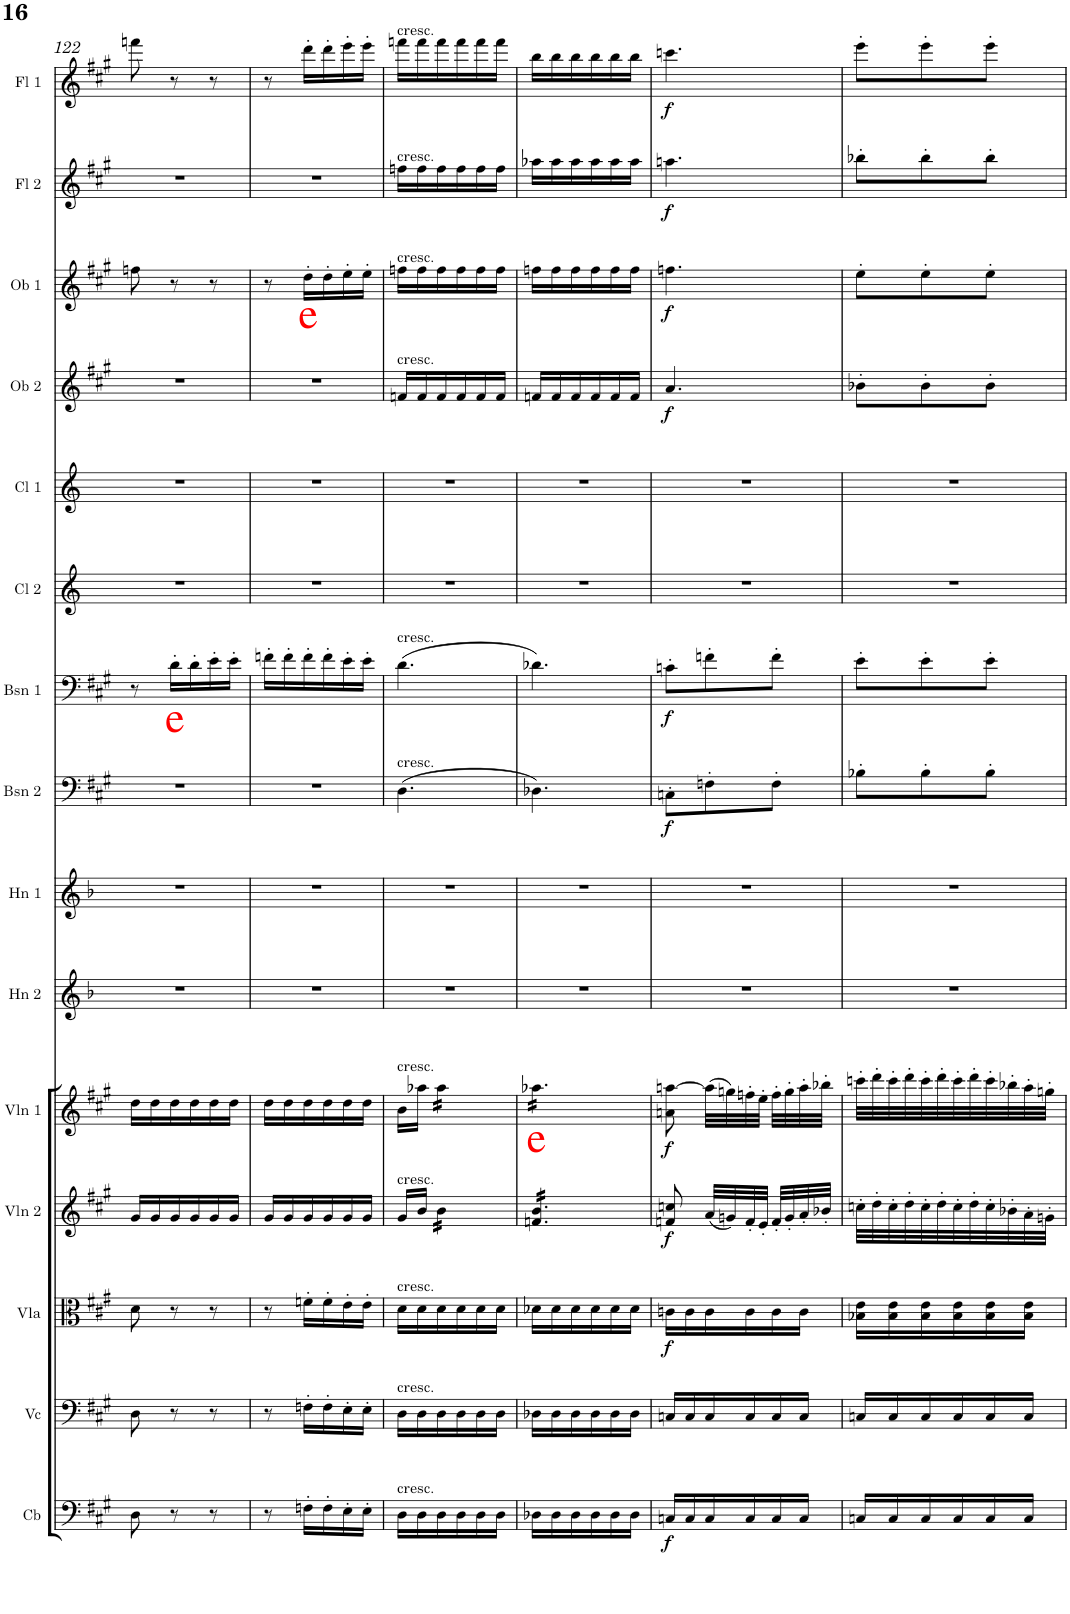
**kern	**dynam	**kern	**kern	**dynam	**kern	**dynam	**kern	**text	**dynam	**kern	**kern	**kern	**dynam	**kern	**text	**dynam	**kern	**kern	**kern	**dynam	**kern	**text	**dynam	**kern	**dynam	**kern	**dynam
*part15	*part15	*part14	*part13	*part13	*part12	*part12	*part11	*part11	*part11	*part10	*part9	*part8	*part8	*part7	*part7	*part7	*part6	*part5	*part4	*part4	*part3	*part3	*part3	*part2	*part2	*part1	*part1
*staff15	*staff15	*staff14	*staff13	*staff13	*staff12	*staff12	*staff11	*staff11	*staff11	*staff10	*staff9	*staff8	*staff8	*staff7	*staff7	*staff7	*staff6	*staff5	*staff4	*staff4	*staff3	*staff3	*staff3	*staff2	*staff2	*staff1	*staff1
*I"Contrabass	*	*I"Violoncello	*I"Viola	*	*I"Violin 2	*	*I"Violin 1	*	*	*I"E Horn 2 (orig. E and A)	*I"E Horn 1 (orig. E and A)	*I"Bassoon 2	*	*I"Bassoon 1	*	*	*I"A Clarinet 2	*I"A Clarinet 1	*I"Oboe 2	*	*I"Oboe 1	*	*	*I"Flute 2	*	*I"Flute 1	*
*I'Cb	*	*I'Vc	*I'Vla	*	*I'Vln 2	*	*I'Vln 1	*	*	*I'Hn 2	*I'Hn 1	*I'Bsn 2	*	*I'Bsn 1	*	*	*I'Cl 2	*I'Cl 1	*I'Ob 2	*	*I'Ob 1	*	*	*I'Fl 2	*	*I'Fl 1	*
!!LO:PB:g=z
*clefF4	*	*clefF4	*clefC3	*	*clefG2	*	*clefG2	*	*	*clefG2	*clefG2	*clefF4	*	*clefF4	*	*	*clefG2	*clefG2	*clefG2	*	*clefG2	*	*	*clefG2	*	*clefG2	*
*Trd7c12	*	*	*	*	*	*	*	*	*	*Trd5c8	*Trd5c8	*	*	*	*	*	*Trd2c3	*Trd2c3	*	*	*	*	*	*	*	*	*
*k[f#c#g#]	*	*k[f#c#g#]	*k[f#c#g#]	*	*k[f#c#g#]	*	*k[f#c#g#]	*	*	*k[b-]	*k[b-]	*k[f#c#g#]	*	*k[f#c#g#]	*	*	*k[]	*k[]	*k[f#c#g#]	*	*k[f#c#g#]	*	*	*k[f#c#g#]	*	*k[f#c#g#]	*
*M3/8	*	*M3/8	*M3/8	*	*M3/8	*	*M3/8	*	*	*M3/8	*M3/8	*M3/8	*	*M3/8	*	*	*M3/8	*M3/8	*M3/8	*	*M3/8	*	*	*M3/8	*	*M3/8	*
=122	=122	=122	=122	=122	=122	=122	=122	=122	=122	=122	=122	=122	=122	=122	=122	=122	=122	=122	=122	=122	=122	=122	=122	=122	=122	=122	=122
8D\	.	8D\	8d\	.	16g#/LL	.	16dd\LL	.	.	4.r	4.r	4.r	.	8r	.	.	4.r	4.r	4.r	.	8ffn\	.	.	4.r	.	8fffn\	.
.	.	.	.	.	16g#/	.	16dd\	.	.	.	.	.	.	.	.	.	.	.	.	.	.	.	.	.	.	.	.
!	!	!	!	!	!	!	!	!	!	!	!	!	!	!	!LO:LY:b:color=#FF0000	!	!	!	!	!	!	!	!	!	!	!	!
8r	.	8r	8r	.	16g#/	.	16dd\	.	.	.	.	.	.	16d'\LL	e	.	.	.	.	.	8r	.	.	.	.	8r	.
.	.	.	.	.	16g#/	.	16dd\	.	.	.	.	.	.	16d'\	.	.	.	.	.	.	.	.	.	.	.	.	.
8r	.	8r	8r	.	16g#/	.	16dd\	.	.	.	.	.	.	16e'\	.	.	.	.	.	.	8r	.	.	.	.	8r	.
.	.	.	.	.	16g#/JJ	.	16dd\JJ	.	.	.	.	.	.	16e'\JJ	.	.	.	.	.	.	.	.	.	.	.	.	.
=123	=123	=123	=123	=123	=123	=123	=123	=123	=123	=123	=123	=123	=123	=123	=123	=123	=123	=123	=123	=123	=123	=123	=123	=123	=123	=123	=123
8r	.	8r	8r	.	16g#/LL	.	16dd\LL	.	.	4.r	4.r	4.r	.	16fn'\LL	.	.	4.r	4.r	4.r	.	8r	.	.	4.r	.	8r	.
.	.	.	.	.	16g#/	.	16dd\	.	.	.	.	.	.	16f'\	.	.	.	.	.	.	.	.	.	.	.	.	.
!	!	!	!	!	!	!	!	!	!	!	!	!	!	!	!	!	!	!	!	!	!	!LO:LY:b:color=#FF0000	!	!	!	!	!
16Fn'\LL	.	16Fn'\LL	16fn'\LL	.	16g#/	.	16dd\	.	.	.	.	.	.	16f'\	.	.	.	.	.	.	16dd'\LL	e	.	.	.	16ddd'\LL	.
16F'\	.	16F'\	16f'\	.	16g#/	.	16dd\	.	.	.	.	.	.	16f'\	.	.	.	.	.	.	16dd'\	.	.	.	.	16ddd'\	.
16E'\	.	16E'\	16e'\	.	16g#/	.	16dd\	.	.	.	.	.	.	16e'\	.	.	.	.	.	.	16ee'\	.	.	.	.	16eee'\	.
16E'\JJ	.	16E'\JJ	16e'\JJ	.	16g#/JJ	.	16dd\JJ	.	.	.	.	.	.	16e'\JJ	.	.	.	.	.	.	16ee'\JJ	.	.	.	.	16eee'\JJ	.
=124	=124	=124	=124	=124	=124	=124	=124	=124	=124	=124	=124	=124	=124	=124	=124	=124	=124	=124	=124	=124	=124	=124	=124	=124	=124	=124	=124
!	!	!	!	!	!	!	!	!	!	!	!	!	!	!	!	!	!	!	!	!	!	!	!	!	!	!LO:TX:a:t=cresc.	!
!	!	!	!	!	!	!	!	!	!	!	!	!	!	!	!	!	!	!	!	!	!	!	!	!LO:TX:a:t=cresc.	!	!	!
!	!	!	!	!	!	!	!	!	!	!	!	!	!	!	!	!	!	!	!	!	!LO:TX:a:t=cresc.	!	!	!	!	!	!
!	!	!	!	!	!	!	!	!	!	!	!	!	!	!	!	!	!	!	!LO:TX:a:t=cresc.	!	!	!	!	!	!	!	!
!	!	!	!	!	!	!	!	!	!	!	!	!	!	!LO:TX:a:t=cresc.	!	!	!	!	!	!	!	!	!	!	!	!	!
!	!	!	!	!	!	!	!	!	!	!	!	!LO:TX:a:t=cresc.	!	!	!	!	!	!	!	!	!	!	!	!	!	!	!
!	!	!	!	!	!	!	!LO:TX:a:t=cresc.	!	!	!	!	!	!	!	!	!	!	!	!	!	!	!	!	!	!	!	!
!	!	!	!	!	!LO:TX:a:t=cresc.	!	!	!	!	!	!	!	!	!	!	!	!	!	!	!	!	!	!	!	!	!	!
!	!	!	!LO:TX:a:t=cresc.	!	!	!	!	!	!	!	!	!	!	!	!	!	!	!	!	!	!	!	!	!	!	!	!
!	!	!LO:TX:a:t=cresc.	!	!	!	!	!	!	!	!	!	!	!	!	!	!	!	!	!	!	!	!	!	!	!	!	!
!LO:TX:a:t=cresc.	!	!	!	!	!	!	!	!	!	!	!	!	!	!	!	!	!	!	!	!	!	!	!	!	!	!	!
16D\LL	.	16D\LL	16d\LL	.	16g#/LL	.	16b\LL	.	.	4.r	4.r	(4.D\	.	(4.d\	.	.	4.r	4.r	16fn/LL	.	16ffn\LL	.	.	16ffn\LL	.	16fffn\LL	.
16D\	.	16D\	16d\	.	16b/JJ	.	16aa-X\JJ	.	.	.	.	.	.	.	.	.	.	.	16f/	.	16ff\	.	.	16ff\	.	16fff\	.
*	*	*	*	*	*tremolo	*	*	*	*	*	*	*	*	*	*	*	*	*	*	*	*	*	*	*	*	*	*
*	*	*	*	*	*	*	*tremolo	*	*	*	*	*	*	*	*	*	*	*	*	*	*	*	*	*	*	*	*
16D\	.	16D\	16d\	.	16b\LL	.	16aa-\LL	.	.	.	.	.	.	.	.	.	.	.	16f/	.	16ff\	.	.	16ff\	.	16fff\	.
16D\	.	16D\	16d\	.	16b\	.	16aa-\	.	.	.	.	.	.	.	.	.	.	.	16f/	.	16ff\	.	.	16ff\	.	16fff\	.
16D\	.	16D\	16d\	.	16b\	.	16aa-\	.	.	.	.	.	.	.	.	.	.	.	16f/	.	16ff\	.	.	16ff\	.	16fff\	.
16D\JJ	.	16D\JJ	16d\JJ	.	16b\JJ	.	16aa-\JJ	.	.	.	.	.	.	.	.	.	.	.	16f/JJ	.	16ff\JJ	.	.	16ff\JJ	.	16fff\JJ	.
=125	=125	=125	=125	=125	=125	=125	=125	=125	=125	=125	=125	=125	=125	=125	=125	=125	=125	=125	=125	=125	=125	=125	=125	=125	=125	=125	=125
!	!	!	!	!	!	!	!	!LO:LY:b:color=#FF0000	!	!	!	!	!	!	!	!	!	!	!	!	!	!	!	!	!	!	!
16D-X\LL	.	16D-X\LL	16d-X\LL	.	16fn/ 16b/LL	.	16aa-X\LL	e	.	4.r	4.r	4.D-X\)	.	4.d-X\)	.	.	4.r	4.r	16fn/LL	.	16ffn\LL	.	.	16aa-X\LL	.	16bb\LL	.
16D-\	.	16D-\	16d-\	.	16fn/ 16b/	.	16aa-X\	.	.	.	.	.	.	.	.	.	.	.	16f/	.	16ff\	.	.	16aa-\	.	16bb\	.
16D-\	.	16D-\	16d-\	.	16fn/ 16b/	.	16aa-X\	.	.	.	.	.	.	.	.	.	.	.	16f/	.	16ff\	.	.	16aa-\	.	16bb\	.
16D-\	.	16D-\	16d-\	.	16fn/ 16b/	.	16aa-X\	.	.	.	.	.	.	.	.	.	.	.	16f/	.	16ff\	.	.	16aa-\	.	16bb\	.
16D-\	.	16D-\	16d-\	.	16fn/ 16b/	.	16aa-X\	.	.	.	.	.	.	.	.	.	.	.	16f/	.	16ff\	.	.	16aa-\	.	16bb\	.
16D-\JJ	.	16D-\JJ	16d-\JJ	.	16fn/ 16b/JJ	.	16aa-X\JJ	.	.	.	.	.	.	.	.	.	.	.	16f/JJ	.	16ff\JJ	.	.	16aa-\JJ	.	16bb\JJ	.
*	*	*	*	*	*	*	*Xtremolo	*	*	*	*	*	*	*	*	*	*	*	*	*	*	*	*	*	*	*	*
*	*	*	*	*	*Xtremolo	*	*	*	*	*	*	*	*	*	*	*	*	*	*	*	*	*	*	*	*	*	*
=126	=126	=126	=126	=126	=126	=126	=126	=126	=126	=126	=126	=126	=126	=126	=126	=126	=126	=126	=126	=126	=126	=126	=126	=126	=126	=126	=126
!	!LO:DY:b	!	!	!LO:DY:b	!	!LO:DY:b	!	!	!LO:DY:b	!	!	!	!LO:DY:b	!	!	!LO:DY:b	!	!	!	!LO:DY:b	!	!	!LO:DY:b	!	!LO:DY:b	!	!LO:DY:b
16Cn/LL	f	16Cn/LL	16cn\LL	f	8fn/ 8ccn/	f	8an\ [8aan\	.	f	4.r	4.r	8Cn'\L	f	8cn'\L	.	f	4.r	4.r	4.a/	f	4.ffn\	.	f	4.aan\	f	4.cccn\	f
16C/	.	16C/	16c\	.	.	.	.	.	.	.	.	.	.	.	.	.	.	.	.	.	.	.	.	.	.	.	.
16C/	.	16C/	16c\	.	(32a/LLL	.	(32aa\LLL]	.	.	.	.	8Fn'\	.	8fn'\	.	.	.	.	.	.	.	.	.	.	.	.	.
.	.	.	.	.	32gn/)	.	32ggn\)	.	.	.	.	.	.	.	.	.	.	.	.	.	.	.	.	.	.	.	.
16C/	.	16C/	16c\	.	32f'/	.	32ffn'\	.	.	.	.	.	.	.	.	.	.	.	.	.	.	.	.	.	.	.	.
.	.	.	.	.	32e'/JJJ	.	32ee'\JJJ	.	.	.	.	.	.	.	.	.	.	.	.	.	.	.	.	.	.	.	.
16C/	.	16C/	16c\	.	32f'/LLL	.	32ff'\LLL	.	.	.	.	8F'\J	.	8f'\J	.	.	.	.	.	.	.	.	.	.	.	.	.
.	.	.	.	.	32g'/	.	32gg'\	.	.	.	.	.	.	.	.	.	.	.	.	.	.	.	.	.	.	.	.
16C/JJ	.	16C/JJ	16c\JJ	.	32a'/	.	32aa'\	.	.	.	.	.	.	.	.	.	.	.	.	.	.	.	.	.	.	.	.
.	.	.	.	.	32b-X'/JJJ	.	32bb-X'\JJJ	.	.	.	.	.	.	.	.	.	.	.	.	.	.	.	.	.	.	.	.
=127	=127	=127	=127	=127	=127	=127	=127	=127	=127	=127	=127	=127	=127	=127	=127	=127	=127	=127	=127	=127	=127	=127	=127	=127	=127	=127	=127
16Cn/LL	.	16Cn/LL	16B-X\ 16e\LL	.	32ccn'\LLL	.	32cccn'\LLL	.	.	4.r	4.r	8B-X'\L	.	8e'\L	.	.	4.r	4.r	8b-X'\L	.	8ee'\L	.	.	8bb-X'\L	.	8eee'\L	.
.	.	.	.	.	32dd'\	.	32ddd'\	.	.	.	.	.	.	.	.	.	.	.	.	.	.	.	.	.	.	.	.
16C/	.	16C/	16B-\ 16e\	.	32cc'\	.	32ccc'\	.	.	.	.	.	.	.	.	.	.	.	.	.	.	.	.	.	.	.	.
.	.	.	.	.	32dd'\	.	32ddd'\	.	.	.	.	.	.	.	.	.	.	.	.	.	.	.	.	.	.	.	.
16C/	.	16C/	16B-\ 16e\	.	32cc'\	.	32ccc'\	.	.	.	.	8B-'\	.	8e'\	.	.	.	.	8b-'\	.	8ee'\	.	.	8bb-'\	.	8eee'\	.
.	.	.	.	.	32dd'\	.	32ddd'\	.	.	.	.	.	.	.	.	.	.	.	.	.	.	.	.	.	.	.	.
16C/	.	16C/	16B-\ 16e\	.	32cc'\	.	32ccc'\	.	.	.	.	.	.	.	.	.	.	.	.	.	.	.	.	.	.	.	.
.	.	.	.	.	32dd'\	.	32ddd'\	.	.	.	.	.	.	.	.	.	.	.	.	.	.	.	.	.	.	.	.
16C/	.	16C/	16B-\ 16e\	.	32cc'\	.	32ccc'\	.	.	.	.	8B-'\J	.	8e'\J	.	.	.	.	8b-'\J	.	8ee'\J	.	.	8bb-'\J	.	8eee'\J	.
.	.	.	.	.	32b-X'\	.	32bb-X'\	.	.	.	.	.	.	.	.	.	.	.	.	.	.	.	.	.	.	.	.
16C/JJ	.	16C/JJ	16B-\ 16e\JJ	.	32a'\	.	32aa'\	.	.	.	.	.	.	.	.	.	.	.	.	.	.	.	.	.	.	.	.
.	.	.	.	.	32gn'\JJJ	.	32ggn'\JJJ	.	.	.	.	.	.	.	.	.	.	.	.	.	.	.	.	.	.	.	.
=	=	=	=	=	=	=	=	=	=	=	=	=	=	=	=	=	=	=	=	=	=	=	=	=	=	=	=
*-	*-	*-	*-	*-	*-	*-	*-	*-	*-	*-	*-	*-	*-	*-	*-	*-	*-	*-	*-	*-	*-	*-	*-	*-	*-	*-	*-
